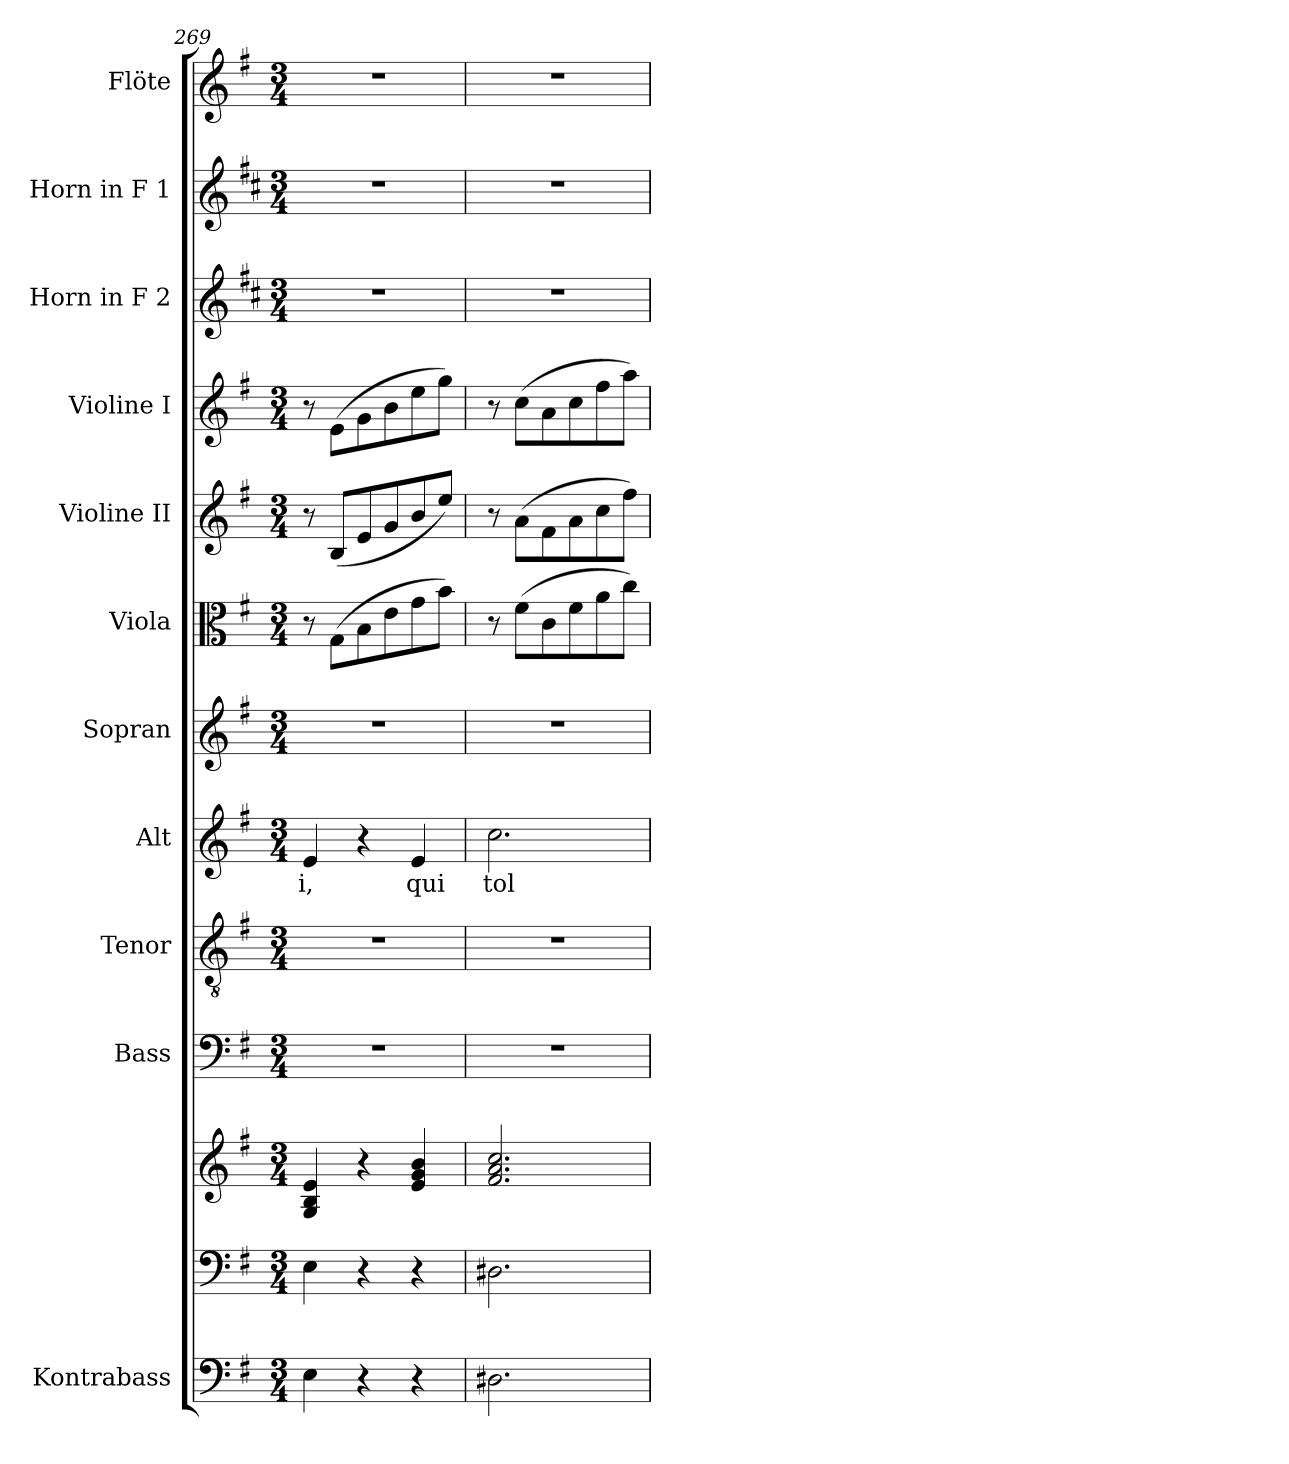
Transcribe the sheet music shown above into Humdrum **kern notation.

**kern	**kern	**kern	**kern	**kern	**kern	**text	**kern	**kern	**kern	**kern	**kern	**kern	**kern
*part12	*part11	*part11	*part10	*part9	*part8	*part8	*part7	*part6	*part5	*part4	*part3	*part2	*part1
*staff13	*staff12	*staff11	*staff10	*staff9	*staff8	*staff8	*staff7	*staff6	*staff5	*staff4	*staff3	*staff2	*staff1
*I"Kontrabass	*	*	*I"Bass	*I"Tenor	*I"Alt	*	*I"Sopran	*I"Viola	*I"Violine II	*I"Violine I	*I"Horn in F 2	*I"Horn in F 1	*I"Flöte
*I'Kb.	*	*	*I'B.	*I'T.	*I'A.	*	*I'S.	*I'Vla.	*I'Vl. II	*I'Vl. I	*	*	*I'Fl.
*clefF4	*clefF4	*clefG2	*clefF4	*clefGv2	*clefG2	*	*clefG2	*clefC3	*clefG2	*clefG2	*clefG2	*clefG2	*clefG2
*ITrd7c12	*	*	*	*	*	*	*	*	*	*	*ITrd4c7	*ITrd4c7	*
*k[f#]	*k[f#]	*k[f#]	*k[f#]	*k[f#]	*k[f#]	*	*k[f#]	*k[f#]	*k[f#]	*k[f#]	*k[f#]	*k[f#]	*k[f#]
*G:	*G:	*G:	*G:	*G:	*G:	*	*G:	*G:	*G:	*G:	*G:	*G:	*G:
*M3/4	*M3/4	*M3/4	*M3/4	*M3/4	*M3/4	*	*M3/4	*M3/4	*M3/4	*M3/4	*M3/4	*M3/4	*M3/4
=269	=269	=269	=269	=269	=269	=269	=269	=269	=269	=269	=269	=269	=269
!	!	!	!	!	!	!LO:LY:b	!	!	!	!	!	!	!
4EE\	4E\	4G/ 4B/ 4e/	2.r	2.r	4e/	-i,	2.r	8r	8r	8r	2.r	2.r	2.r
.	.	.	.	.	.	.	.	(>8G\L	(<8B/L	(>8e\L	.	.	.
4r	4r	4r	.	.	4r	.	.	8B\	8e/	8g\	.	.	.
.	.	.	.	.	.	.	.	8e\	8g/	8b\	.	.	.
!	!	!	!	!	!	!LO:LY:b	!	!	!	!	!	!	!
4r	4r	4e/ 4g/ 4b/	.	.	4e/	qui	.	8g\	8b/	8ee\	.	.	.
.	.	.	.	.	.	.	.	8b\J)	8ee/J)	8gg\J)	.	.	.
=270	=270	=270	=270	=270	=270	=270	=270	=270	=270	=270	=270	=270	=270
!	!	!	!	!	!	!LO:LY:b	!	!	!	!	!	!	!
2.DD#X\	2.D#X\	2.f#/ 2.a/ 2.cc/	2.r	2.r	2.cc\	tol-	2.r	8r	8r	8r	2.r	2.r	2.r
.	.	.	.	.	.	.	.	(>8f#\L	(>8a\L	(>8cc\L	.	.	.
.	.	.	.	.	.	.	.	8c\	8f#\	8a\	.	.	.
.	.	.	.	.	.	.	.	8f#\	8a\	8cc\	.	.	.
.	.	.	.	.	.	.	.	8a\	8cc\	8ff#\	.	.	.
.	.	.	.	.	.	.	.	8cc\J)	8ff#\J)	8aa\J)	.	.	.
=	=	=	=	=	=	=	=	=	=	=	=	=	=
*-	*-	*-	*-	*-	*-	*-	*-	*-	*-	*-	*-	*-	*-
